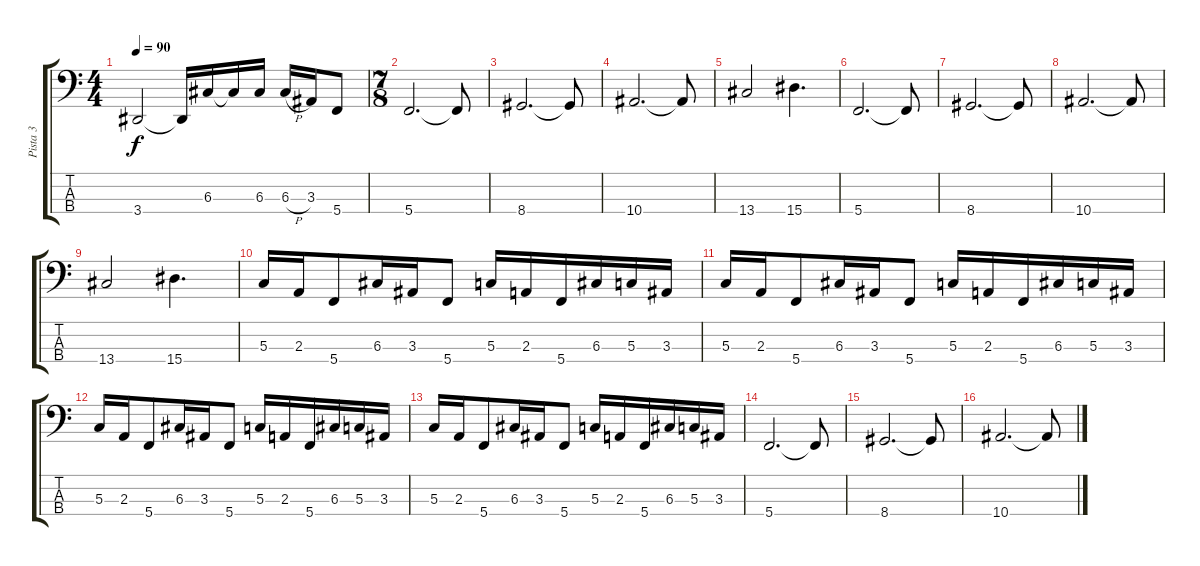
\track ("Pista 3" "Pista 3") {instrument electricbassfinger}
\staff {score tabs}
\tuning (F2 C2 G1 C1) {hide}
\ts (4 4)
\tempo 90
\clef f4
\ks c
3.4.2{dy f} 3.4{t}.16 6.3.16 6.3{t}.16 6.3.16 6.3{h}.16 3.3.16 5.4.8 |
\ts (7 8)
5.4.2{d} 5.4{t}.8 |
8.4.2{d} 8.4{t}.8 |
10.4.2{d} 10.4{t}.8 |
13.4.2 15.4.4{d} |
5.4.2{d} 5.4{t}.8 |
8.4.2{d} 8.4{t}.8 |
10.4.2{d} 10.4{t}.8 |
13.4.2 15.4.4{d} |
5.3.16 2.3.16 5.4.8 6.3.16 3.3.16 5.4.8 5.3.16 2.3.16 5.4.16 6.3.16 5.3.16 3.3.16 |
5.3.16 2.3.16 5.4.8 6.3.16 3.3.16 5.4.8 5.3.16 2.3.16 5.4.16 6.3.16 5.3.16 3.3.16 |
5.3.16 2.3.16 5.4.8 6.3.16 3.3.16 5.4.8 5.3.16 2.3.16 5.4.16 6.3.16 5.3.16 3.3.16 |
5.3.16 2.3.16 5.4.8 6.3.16 3.3.16 5.4.8 5.3.16 2.3.16 5.4.16 6.3.16 5.3.16 3.3.16 |
5.4.2{d} 5.4{t}.8 |
8.4.2{d} 8.4{t}.8 |
10.4.2{d} 10.4{t}.8
